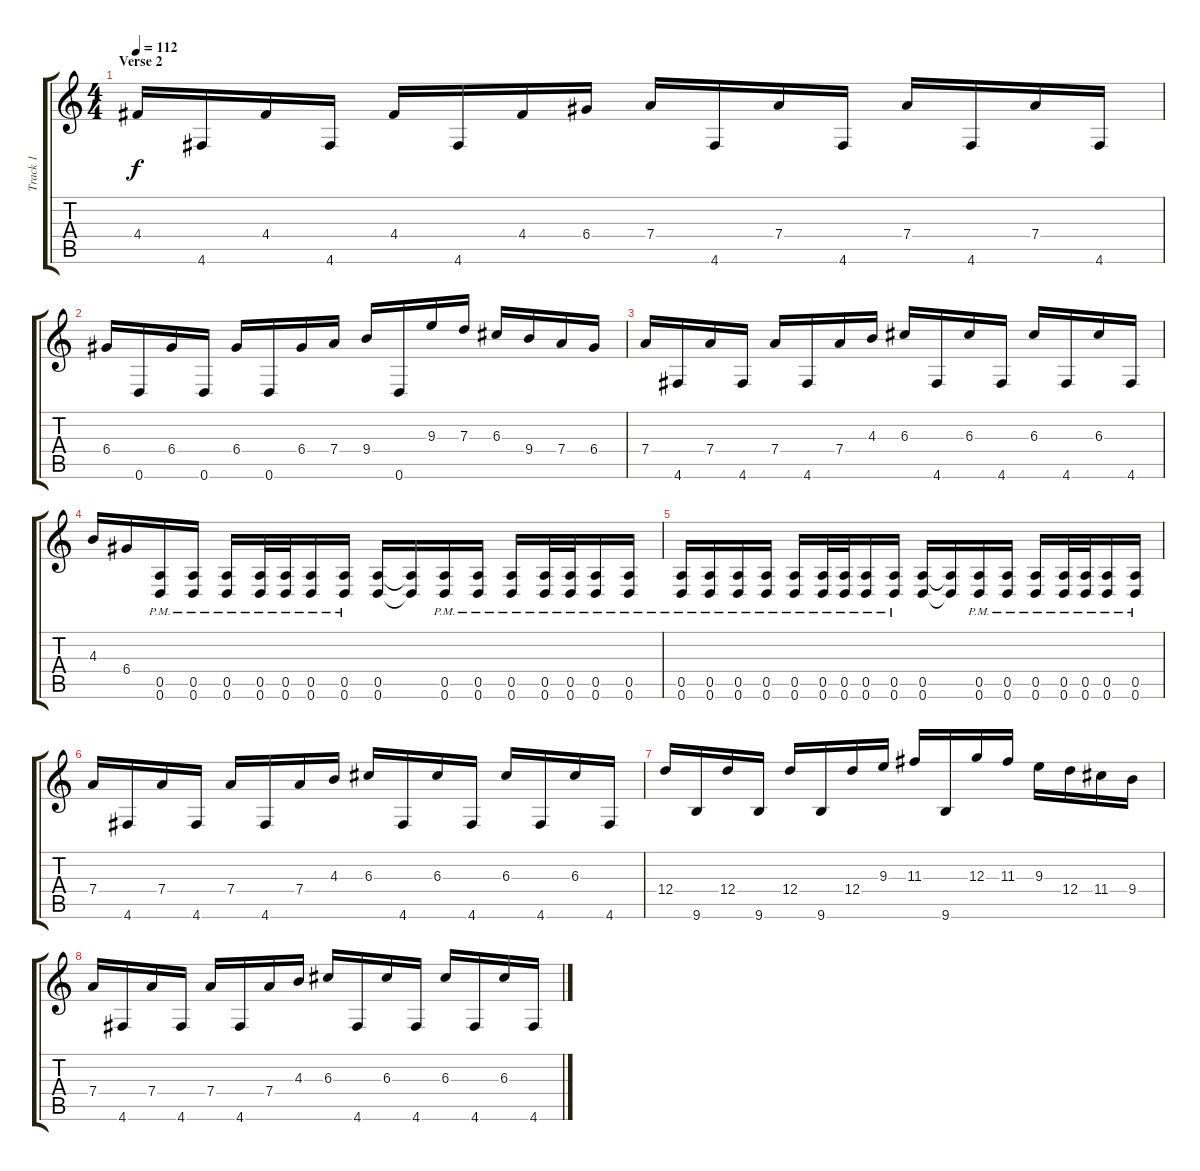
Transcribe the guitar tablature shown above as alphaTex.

\track ("Track 1" "Track 1") {instrument distortionguitar}
\staff {score tabs}
\tuning (E4 B3 G3 D3 A2 D2) {hide}
\ts (4 4)
\section ("" "Verse 2")
\tempo 112
\clef g2
\ks c
4.4.16{dy f} 4.6.16 4.4.16 4.6.16 4.4.16 4.6.16 4.4.16 6.4.16 7.4.16 4.6.16 7.4.16 4.6.16 7.4.16 4.6.16 7.4.16 4.6.16 |
6.4.16 0.6.16 6.4.16 0.6.16 6.4.16 0.6.16 6.4.16 7.4.16 9.4.16 0.6.16 9.3.16 7.3.16 6.3.16 9.4.16 7.4.16 6.4.16 |
7.4.16 4.6.16 7.4.16 4.6.16 7.4.16 4.6.16 7.4.16 4.3.16 6.3.16 4.6.16 6.3.16 4.6.16 6.3.16 4.6.16 6.3.16 4.6.16 |
4.3.16 6.4.16 (0.5{pm} 0.6{pm}).16 (0.5{pm} 0.6{pm}).16 (0.5{pm} 0.6{pm}).16 (0.5{pm} 0.6{pm}).32 (0.5{pm} 0.6{pm}).32 (0.5{pm} 0.6{pm}).16 (0.5{pm} 0.6{pm}).16 (0.5 0.6).16 (0.5{t} 0.6{t}).16 (0.5{pm} 0.6{pm}).16 (0.5{pm} 0.6{pm}).16 (0.5{pm} 0.6{pm}).16 (0.5{pm} 0.6{pm}).32 (0.5{pm} 0.6{pm}).32 (0.5{pm} 0.6{pm}).16 (0.5{pm} 0.6{pm}).16 |
(0.5{pm} 0.6{pm}).16 (0.5{pm} 0.6{pm}).16 (0.5{pm} 0.6{pm}).16 (0.5{pm} 0.6{pm}).16 (0.5{pm} 0.6{pm}).16 (0.5{pm} 0.6{pm}).32 (0.5{pm} 0.6{pm}).32 (0.5{pm} 0.6{pm}).16 (0.5{pm} 0.6{pm}).16 (0.5 0.6).16 (0.5{t} 0.6{t}).16 (0.5{pm} 0.6{pm}).16 (0.5{pm} 0.6{pm}).16 (0.5{pm} 0.6{pm}).16 (0.5{pm} 0.6{pm}).32 (0.5{pm} 0.6{pm}).32 (0.5{pm} 0.6{pm}).16 (0.5{pm} 0.6{pm}).16 |
7.4.16 4.6.16 7.4.16 4.6.16 7.4.16 4.6.16 7.4.16 4.3.16 6.3.16 4.6.16 6.3.16 4.6.16 6.3.16 4.6.16 6.3.16 4.6.16 |
12.4.16 9.6.16 12.4.16 9.6.16 12.4.16 9.6.16 12.4.16 9.3.16 11.3.16 9.6.16 12.3.16 11.3.16 9.3.16 12.4.16 11.4.16 9.4.16 |
7.4.16 4.6.16 7.4.16 4.6.16 7.4.16 4.6.16 7.4.16 4.3.16 6.3.16 4.6.16 6.3.16 4.6.16 6.3.16 4.6.16 6.3.16 4.6.16
